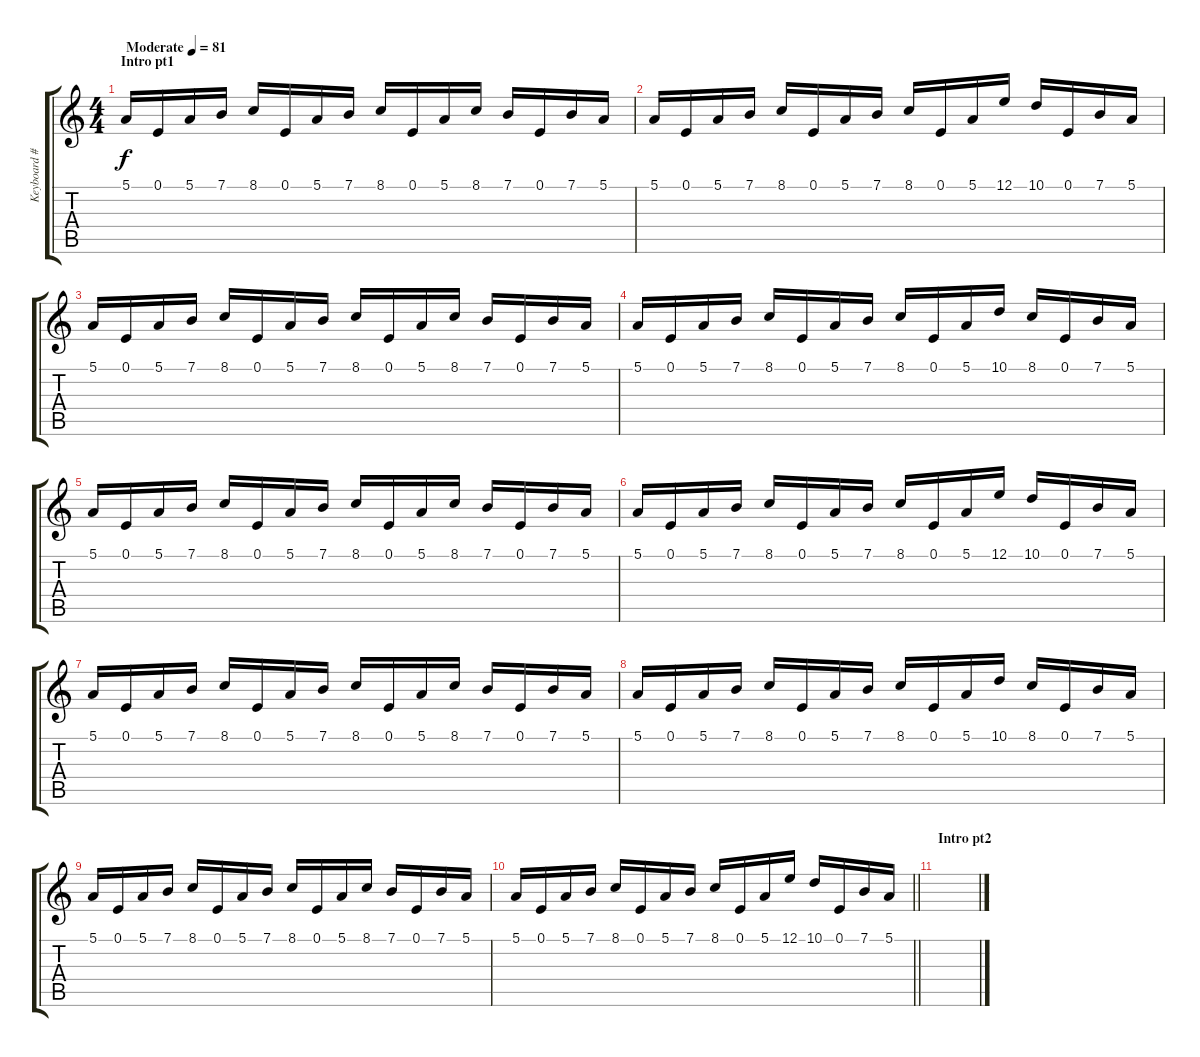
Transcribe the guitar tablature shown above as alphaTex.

\track ("Keyboard #1" "Keyboard #") {instrument pad7halo}
\staff {score tabs}
\tuning (E4 B3 G3 D3 A2 E2) {hide}
\ts (4 4)
\section ("" "Intro pt1")
\tempo (81 "Moderate")
\clef g2
\ks c
5.1.16{dy f instrument pad7halo} 0.1.16 5.1.16 7.1.16 8.1.16 0.1.16 5.1.16 7.1.16 8.1.16 0.1.16 5.1.16 8.1.16 7.1.16 0.1.16 7.1.16 5.1.16 |
5.1.16 0.1.16 5.1.16 7.1.16 8.1.16 0.1.16 5.1.16 7.1.16 8.1.16 0.1.16 5.1.16 12.1.16 10.1.16 0.1.16 7.1.16 5.1.16 |
5.1.16 0.1.16 5.1.16 7.1.16 8.1.16 0.1.16 5.1.16 7.1.16 8.1.16 0.1.16 5.1.16 8.1.16 7.1.16 0.1.16 7.1.16 5.1.16 |
5.1.16 0.1.16 5.1.16 7.1.16 8.1.16 0.1.16 5.1.16 7.1.16 8.1.16 0.1.16 5.1.16 10.1.16 8.1.16 0.1.16 7.1.16 5.1.16 |
5.1.16 0.1.16 5.1.16 7.1.16 8.1.16 0.1.16 5.1.16 7.1.16 8.1.16 0.1.16 5.1.16 8.1.16 7.1.16 0.1.16 7.1.16 5.1.16 |
5.1.16 0.1.16 5.1.16 7.1.16 8.1.16 0.1.16 5.1.16 7.1.16 8.1.16 0.1.16 5.1.16 12.1.16 10.1.16 0.1.16 7.1.16 5.1.16 |
5.1.16 0.1.16 5.1.16 7.1.16 8.1.16 0.1.16 5.1.16 7.1.16 8.1.16 0.1.16 5.1.16 8.1.16 7.1.16 0.1.16 7.1.16 5.1.16 |
5.1.16 0.1.16 5.1.16 7.1.16 8.1.16 0.1.16 5.1.16 7.1.16 8.1.16 0.1.16 5.1.16 10.1.16 8.1.16 0.1.16 7.1.16 5.1.16 |
5.1.16 0.1.16 5.1.16 7.1.16 8.1.16 0.1.16 5.1.16 7.1.16 8.1.16 0.1.16 5.1.16 8.1.16 7.1.16 0.1.16 7.1.16 5.1.16 |
\barLineRight lightlight
5.1.16 0.1.16 5.1.16 7.1.16 8.1.16 0.1.16 5.1.16 7.1.16 8.1.16 0.1.16 5.1.16 12.1.16 10.1.16 0.1.16 7.1.16 5.1.16 |
\section ("" "Intro pt2")
